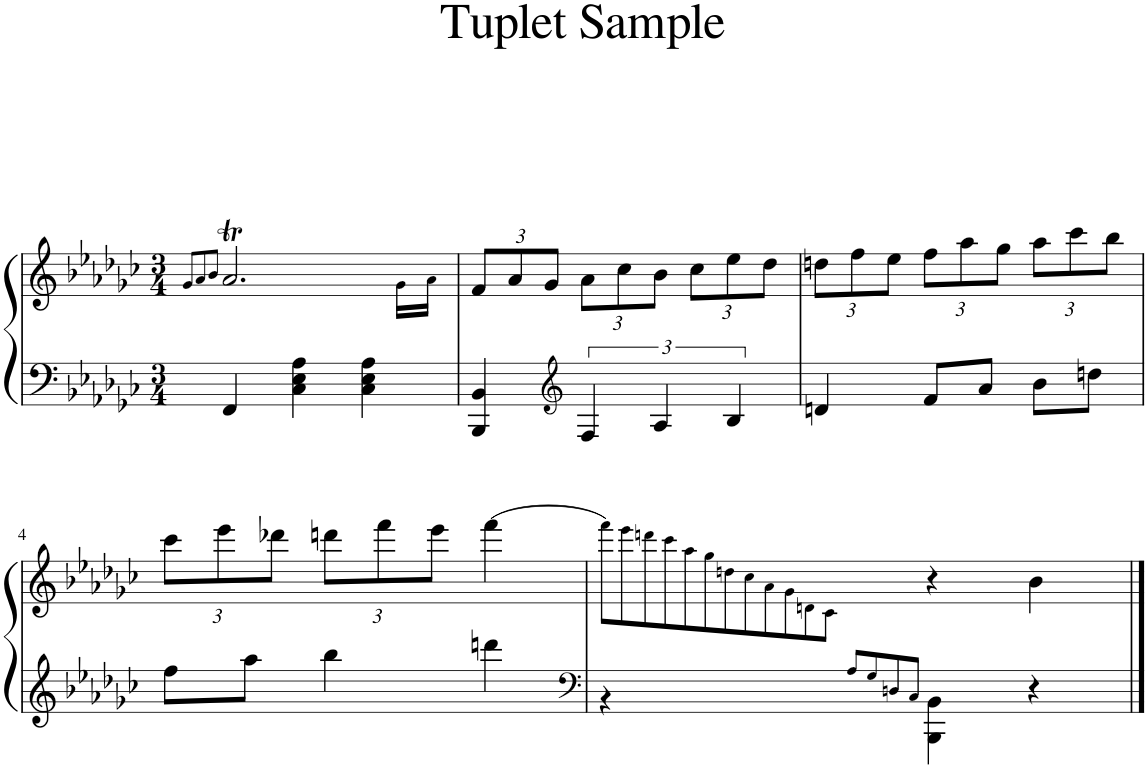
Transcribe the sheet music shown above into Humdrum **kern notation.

**kern	**kern
*part1	*part1
*staff2	*staff1
*I"Piano	*
*I'Pno.	*
*clefF4	*clefG2
*k[b-e-a-d-g-c-]	*k[b-e-a-d-g-c-]
*M3/4	*M3/4
=1	=1
.	8qg-/L
.	8qa-/
.	8qb-/J
*	*^
4FF/	2.a-T/	8ryy
*	*v	*v
4C-\ 4E-\ 4A-\	.
4C-\ 4E-\ 4A-\	.
*	*^
.	.	16g-!\LL
.	.	16a-!\JJ
*	*v	*v
=2	=2
*	*Xbrackettup
4BBB-/ 4BB-/	12f/L
.	12a-/
.	12g-/J
*clefG2	*
6F/	12a-\L
.	12cc-\
6A-/	12b-\J
.	12cc-\L
6B-/	12ee-\
.	12dd-\J
=3	=3
4dn/	12ddn\L
.	12ff\
.	12ee-\J
8f/L	12ff\L
.	12aa-\
8a-/J	.
.	12gg-\J
8b-\L	12aa-\L
.	12ccc-\
8ddn\J	.
.	12bb-\J
!!LO:LB:g=z
=4	=4
8ff\L	12ccc-\L
.	12eee-\
8aa-\J	.
.	12ddd-X\J
4bb-\	12dddn\L
.	12fff\
.	12eee-\J
4dddn\	(4fff\
=5	=5
*clefF4	*
*Xtuplet	*Xtuplet
*^	*
96.ryy	4r	96.fff!\L)
96.ryy	.	96.eee-!\
96.ryy	.	96.dddn!\
96.ryy	.	96.ccc-!\
96.ryy	.	96.aa-!\
96.ryy	.	96.gg-!\
96.ryy	.	96.ddn!\
96.ryy	.	96.cc-!\
96.ryy	.	96.a-!\
96.ryy	.	96.g-!\
96.ryy	.	96.dn!\
96.ryy	.	96.c-!\J
96.A-!/L	.	96.ryy
96.G-!/	.	96.ryy
96.Dn!/	.	96.ryy
96.C-!/J	.	96.ryy
4BBB-\ 4BB-\	2ryy	4r
4r	.	4b-\
*v	*v	*
==	==
*-	*-
